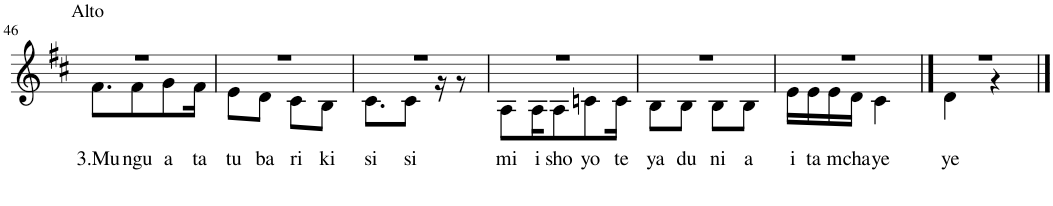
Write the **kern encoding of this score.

**kern	**text	**text	**text
*part1	*part1	*part1	*part1
*staff1	*staff1	*staff1	*staff1
*I"Soprano/Alto	*	*	*
!!LO:PB:g=z
*clefG2	*	*	*
*k[f#c#]	*	*	*
*M2/4	*	*	*
=46	=46	=46	=46
*^	*	*	*
!LO:TX:a:t=Alto	!	!	!	!
!	!	!	!	!LO:LY:b
2r	8.f#\L	.	.	3.Mu
!	!	!	!	!LO:LY:b
.	8f#\	.	.	ngu
!	!	!	!	!LO:LY:b
.	8g\	.	.	a
!	!	!	!	!LO:LY:b
.	16f#\Jk	.	.	ta
=47	=47	=47	=47	=47
!	!	!	!	!LO:LY:b
2r	8e\L	.	.	tu
!	!	!	!	!LO:LY:b
.	8d\J	.	.	ba
!	!	!	!	!LO:LY:b
.	8c#\L	.	.	ri
!	!	!	!	!LO:LY:b
.	8B\J	.	.	ki
=48	=48	=48	=48	=48
!	!	!	!	!LO:LY:b
2r	8.c#\L	.	.	si
!	!	!	!	!LO:LY:b
.	8c#\J	.	.	si
.	16r	.	.	.
.	8r	.	.	.
=49	=49	=49	=49	=49
!	!	!	!	!LO:LY:b
2r	8A\L	.	.	mi
!	!	!	!	!LO:LY:b
.	16A\K	.	.	i
!	!	!	!	!LO:LY:b
.	8A\	.	.	sho
!	!	!	!	!LO:LY:b
.	8cn\	.	.	yo
!	!	!	!	!LO:LY:b
.	16c\Jk	.	.	te
=50	=50	=50	=50	=50
!	!	!	!	!LO:LY:b
2r	8B\L	.	.	ya
!	!	!	!	!LO:LY:b
.	8B\J	.	.	du
!	!	!	!	!LO:LY:b
.	8B\L	.	.	ni
!	!	!	!	!LO:LY:b
.	8B\J	.	.	a
=51	=51	=51	=51	=51
!	!	!	!	!LO:LY:b
2r	16e\LL	.	.	i
!	!	!	!	!LO:LY:b
.	16e\	.	.	ta
!	!	!	!	!LO:LY:b
.	16e\	.	.	m
!	!	!	!	!LO:LY:b
.	16d\JJ	.	.	cha
!	!	!	!	!LO:LY:b
.	4c#\	.	.	ye
==52	==52	==52	==52	==52
!	!	!	!	!LO:LY:b
2r	4d\	.	.	ye
.	4r	.	.	.
*v	*v	*	*	*
==	==	==	==
*-	*-	*-	*-
